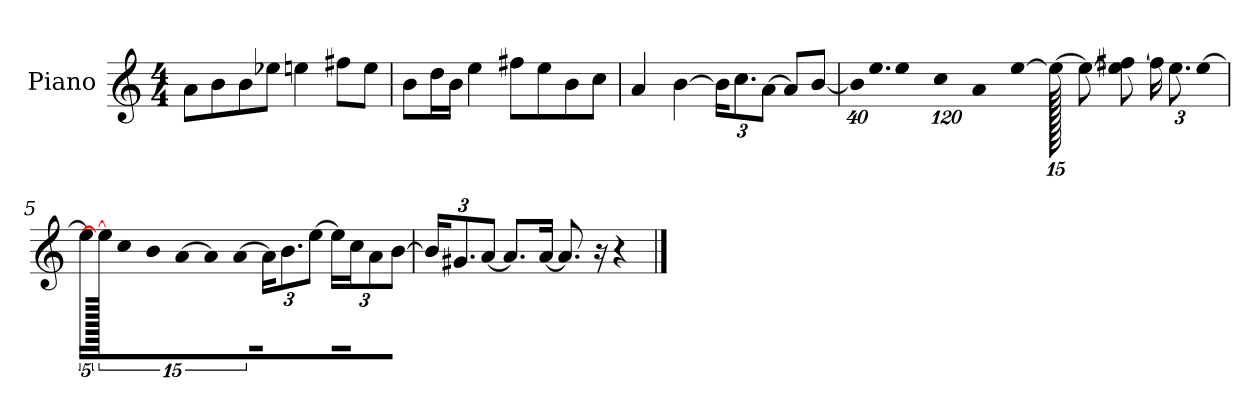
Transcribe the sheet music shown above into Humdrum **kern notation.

**kern
*part1
*staff1
*I"Piano
*I'P-no
*clefG2
*k[]
*M4/4
*MM90
=1
8a\L
8b\
8b\
8ee-X\J
4een\
8ff#X\L
8ee\J
=2
8b\L
16dd\L
16b\JJ
4ee\
8ff#X\L
8ee\
8b\
8cc\J
=3
4a/
[4b\
*Xbrackettup
24b\KL]
12.cc\
[12a\J
8a/L]
[8b/J
=4
!LO:N:vis=32
640%23b\KLL]
!LO:N:vis=16.
960%103ee\J
!LO:N:vis=8
960%137ee\
!LO:N:vis=16
1920%137cc\L
!LO:N:vis=32
640%23a\K
[384%41ee\J
1920ee\_
8ee\L_
8ee\] [8ff#X\J
24ff#\KL]
12.ee\
[640%53ee\J
!!LO:LB:g=z
=5
*brackettup
20ee\LL]
1920ee\_
20cc\
20b\
[20a\JJ
5a/]
[10a/
*Xbrackettup
24a\KL]
12.b\
[12ee\J
24ee\LL]
24cc\J
12a\
[12b\J
=6
24b/KL]
12.g#X/
[12a/J
8.a/L]
[16a/Jk
8.a/]
16r
4r
==
*-
